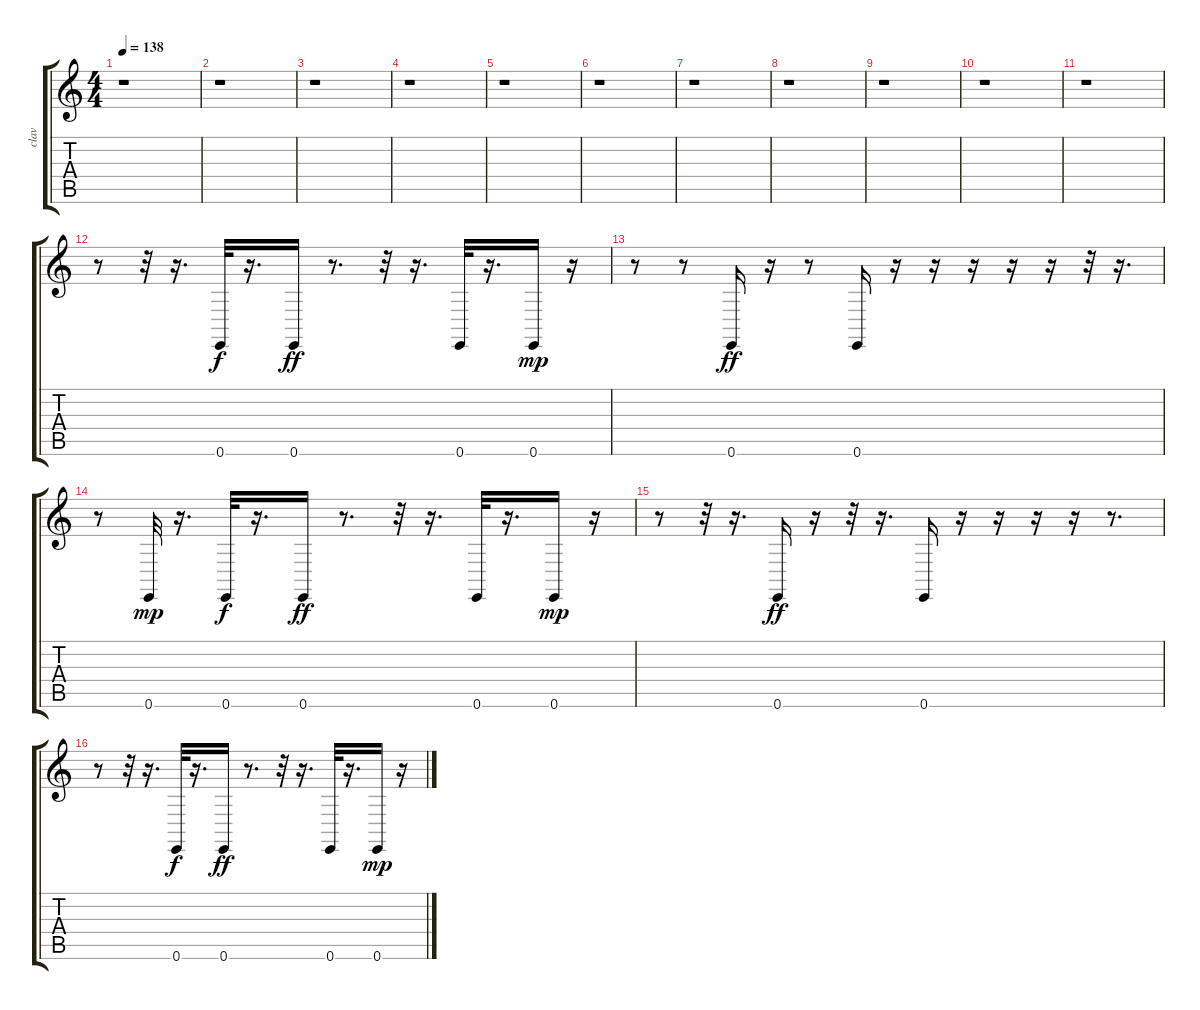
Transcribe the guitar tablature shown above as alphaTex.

\track ("clav" "clav") {instrument clavinet}
\staff {score tabs}
\tuning (E4 B3 G3 D3 A2 E2) {hide}
\ts (4 4)
\tempo 138
\clef g2
\ks c
r.1{dy mp} |
r.1 |
r.1 |
r.1 |
r.1 |
r.1 |
r.1 |
r.1 |
r.1 |
r.1 |
r.1 |
r.8 r.32 r.16{d} 0.6.32{dy f} r.16{d} 0.6.16{dy ff} r.8{d} r.32 r.16{d} 0.6.32 r.16{d} 0.6.16{dy mp} r.16 |
r.8 r.8 0.6.16{dy ff} r.16 r.8 0.6.16 r.16 r.16 r.16 r.16 r.16 r.32 r.16{d} |
r.8 0.6.32{dy mp} r.16{d} 0.6.32{dy f} r.16{d} 0.6.16{dy ff} r.8{d} r.32 r.16{d} 0.6.32 r.16{d} 0.6.16{dy mp} r.16 |
r.8 r.32 r.16{d} 0.6.16{dy ff} r.16 r.32 r.16{d} 0.6.16 r.16 r.16 r.16 r.16 r.8{d} |
r.8 r.32 r.16{d} 0.6.32{dy f} r.16{d} 0.6.16{dy ff} r.8{d} r.32 r.16{d} 0.6.32 r.16{d} 0.6.16{dy mp} r.16
